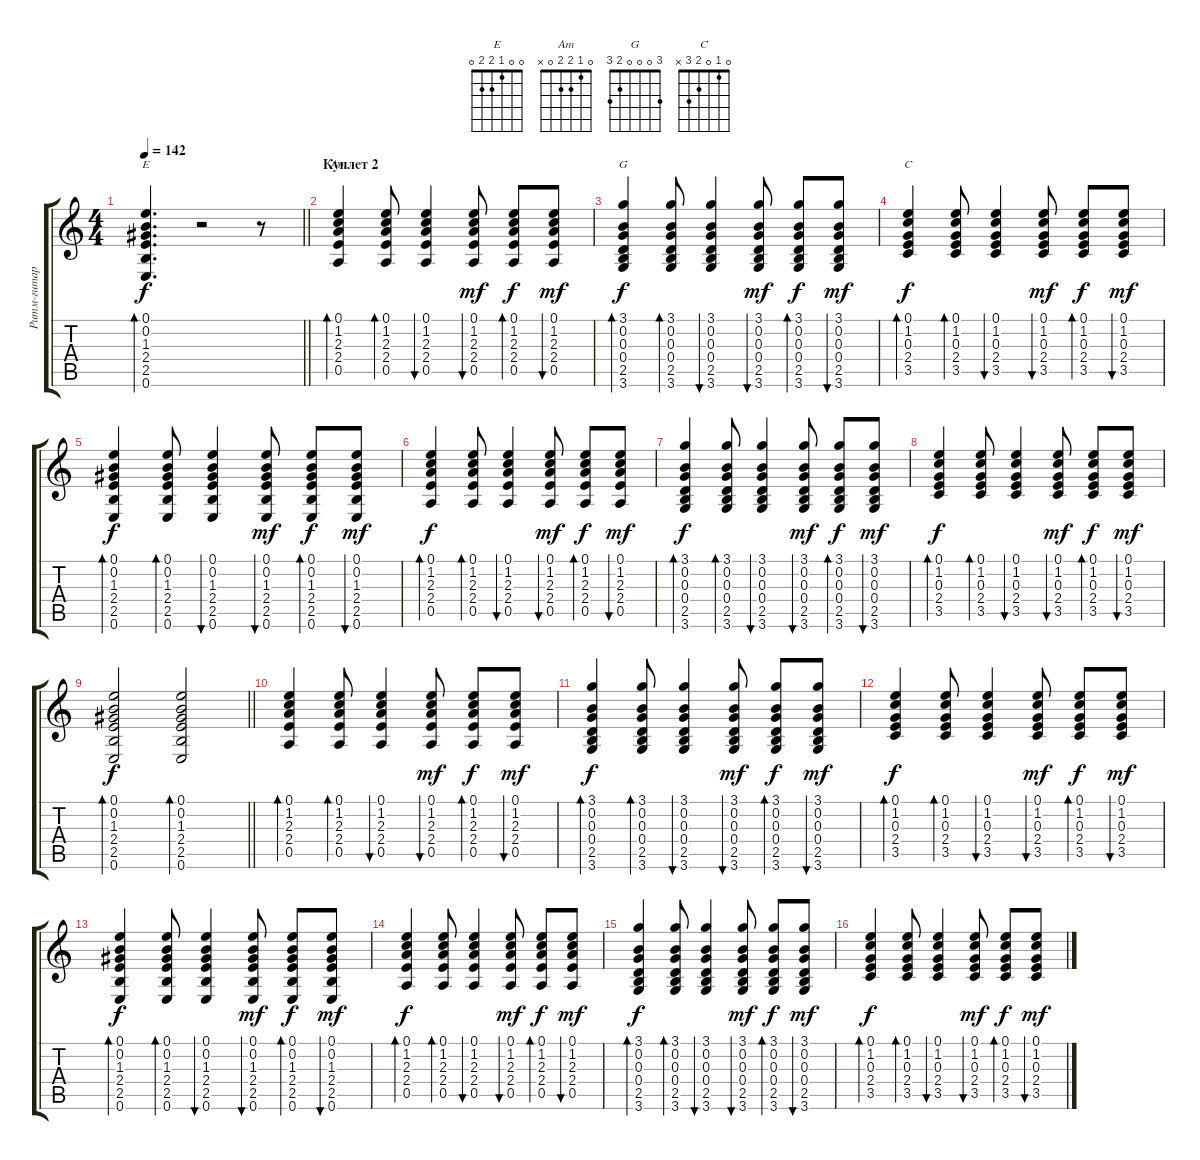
\track ("Ритм-гитара" "Ритм-гитар") {instrument acousticguitarsteel}
\staff {score tabs}
\tuning (E4 B3 G3 D3 A2 E2) {hide}
\chord ("E" 0 0 1 2 2 0)
\chord ("Am" 0 1 2 2 0 x)
\chord ("G" 3 0 0 0 2 3)
\chord ("C" 0 1 0 2 3 x)
\ts (4 4)
\tempo 142
\clef g2
\barLineRight lightlight
\ks c
(0.1 0.2 1.3 2.4 2.5 0.6).4{d bd 60 ch "E" dy f} r.2 r.8 |
\section ("" "Куплет 2")
(0.1 1.2 2.3 2.4 0.5).4{bd 60 ch "Am" volume 8} (0.1 1.2 2.3 2.4 0.5).8{bd 60} (0.1 1.2 2.3 2.4 0.5).4{bu 60} (0.1 1.2 2.3 2.4 0.5).8{bu 60 dy mf} (0.1 1.2 2.3 2.4 0.5).8{bd 60 dy f} (0.1 1.2 2.3 2.4 0.5).8{bu 60 dy mf} |
(3.1 0.2 0.3 0.4 2.5 3.6).4{bd 60 ch "G" dy f} (3.1 0.2 0.3 0.4 2.5 3.6).8{bd 60} (3.1 0.2 0.3 0.4 2.5 3.6).4{bu 60} (3.1 0.2 0.3 0.4 2.5 3.6).8{bu 60 dy mf} (3.1 0.2 0.3 0.4 2.5 3.6).8{bd 60 dy f} (3.1 0.2 0.3 0.4 2.5 3.6).8{bu 60 dy mf} |
(0.1 1.2 0.3 2.4 3.5).4{bd 60 ch "C" dy f} (0.1 1.2 0.3 2.4 3.5).8{bd 60} (0.1 1.2 0.3 2.4 3.5).4{bu 60} (0.1 1.2 0.3 2.4 3.5).8{bu 60 dy mf} (0.1 1.2 0.3 2.4 3.5).8{bd 60 dy f} (0.1 1.2 0.3 2.4 3.5).8{bu 60 dy mf} |
(0.1 0.2 1.3 2.4 2.5 0.6).4{bd 60 dy f} (0.1 0.2 1.3 2.4 2.5 0.6).8{bd 60} (0.1 0.2 1.3 2.4 2.5 0.6).4{bu 60} (0.1 0.2 1.3 2.4 2.5 0.6).8{bu 60 dy mf} (0.1 0.2 1.3 2.4 2.5 0.6).8{bd 60 dy f} (0.1 0.2 1.3 2.4 2.5 0.6).8{bu 60 dy mf} |
(0.1 1.2 2.3 2.4 0.5).4{bd 60 dy f} (0.1 1.2 2.3 2.4 0.5).8{bd 60} (0.1 1.2 2.3 2.4 0.5).4{bu 60} (0.1 1.2 2.3 2.4 0.5).8{bu 60 dy mf} (0.1 1.2 2.3 2.4 0.5).8{bd 60 dy f} (0.1 1.2 2.3 2.4 0.5).8{bu 60 dy mf} |
(3.1 0.2 0.3 0.4 2.5 3.6).4{bd 60 dy f} (3.1 0.2 0.3 0.4 2.5 3.6).8{bd 60} (3.1 0.2 0.3 0.4 2.5 3.6).4{bu 60} (3.1 0.2 0.3 0.4 2.5 3.6).8{bu 60 dy mf} (3.1 0.2 0.3 0.4 2.5 3.6).8{bd 60 dy f} (3.1 0.2 0.3 0.4 2.5 3.6).8{bu 60 dy mf} |
(0.1 1.2 0.3 2.4 3.5).4{bd 60 dy f} (0.1 1.2 0.3 2.4 3.5).8{bd 60} (0.1 1.2 0.3 2.4 3.5).4{bu 60} (0.1 1.2 0.3 2.4 3.5).8{bu 60 dy mf} (0.1 1.2 0.3 2.4 3.5).8{bd 60 dy f} (0.1 1.2 0.3 2.4 3.5).8{bu 60 dy mf} |
\barLineRight lightlight
(0.1 0.2 1.3 2.4 2.5 0.6).2{bd 60 dy f} (0.1 0.2 1.3 2.4 2.5 0.6).2{bd 60} |
(0.1 1.2 2.3 2.4 0.5).4{bd 60} (0.1 1.2 2.3 2.4 0.5).8{bd 60} (0.1 1.2 2.3 2.4 0.5).4{bu 60} (0.1 1.2 2.3 2.4 0.5).8{bu 60 dy mf} (0.1 1.2 2.3 2.4 0.5).8{bd 60 dy f} (0.1 1.2 2.3 2.4 0.5).8{bu 60 dy mf} |
(3.1 0.2 0.3 0.4 2.5 3.6).4{bd 60 dy f} (3.1 0.2 0.3 0.4 2.5 3.6).8{bd 60} (3.1 0.2 0.3 0.4 2.5 3.6).4{bu 60} (3.1 0.2 0.3 0.4 2.5 3.6).8{bu 60 dy mf} (3.1 0.2 0.3 0.4 2.5 3.6).8{bd 60 dy f} (3.1 0.2 0.3 0.4 2.5 3.6).8{bu 60 dy mf} |
(0.1 1.2 0.3 2.4 3.5).4{bd 60 dy f} (0.1 1.2 0.3 2.4 3.5).8{bd 60} (0.1 1.2 0.3 2.4 3.5).4{bu 60} (0.1 1.2 0.3 2.4 3.5).8{bu 60 dy mf} (0.1 1.2 0.3 2.4 3.5).8{bd 60 dy f} (0.1 1.2 0.3 2.4 3.5).8{bu 60 dy mf} |
(0.1 0.2 1.3 2.4 2.5 0.6).4{bd 60 dy f} (0.1 0.2 1.3 2.4 2.5 0.6).8{bd 60} (0.1 0.2 1.3 2.4 2.5 0.6).4{bu 60} (0.1 0.2 1.3 2.4 2.5 0.6).8{bu 60 dy mf} (0.1 0.2 1.3 2.4 2.5 0.6).8{bd 60 dy f} (0.1 0.2 1.3 2.4 2.5 0.6).8{bu 60 dy mf} |
(0.1 1.2 2.3 2.4 0.5).4{bd 60 dy f} (0.1 1.2 2.3 2.4 0.5).8{bd 60} (0.1 1.2 2.3 2.4 0.5).4{bu 60} (0.1 1.2 2.3 2.4 0.5).8{bu 60 dy mf} (0.1 1.2 2.3 2.4 0.5).8{bd 60 dy f} (0.1 1.2 2.3 2.4 0.5).8{bu 60 dy mf} |
(3.1 0.2 0.3 0.4 2.5 3.6).4{bd 60 dy f} (3.1 0.2 0.3 0.4 2.5 3.6).8{bd 60} (3.1 0.2 0.3 0.4 2.5 3.6).4{bu 60} (3.1 0.2 0.3 0.4 2.5 3.6).8{bu 60 dy mf} (3.1 0.2 0.3 0.4 2.5 3.6).8{bd 60 dy f} (3.1 0.2 0.3 0.4 2.5 3.6).8{bu 60 dy mf} |
(0.1 1.2 0.3 2.4 3.5).4{bd 60 dy f} (0.1 1.2 0.3 2.4 3.5).8{bd 60} (0.1 1.2 0.3 2.4 3.5).4{bu 60} (0.1 1.2 0.3 2.4 3.5).8{bu 60 dy mf} (0.1 1.2 0.3 2.4 3.5).8{bd 60 dy f} (0.1 1.2 0.3 2.4 3.5).8{bu 60 dy mf}
